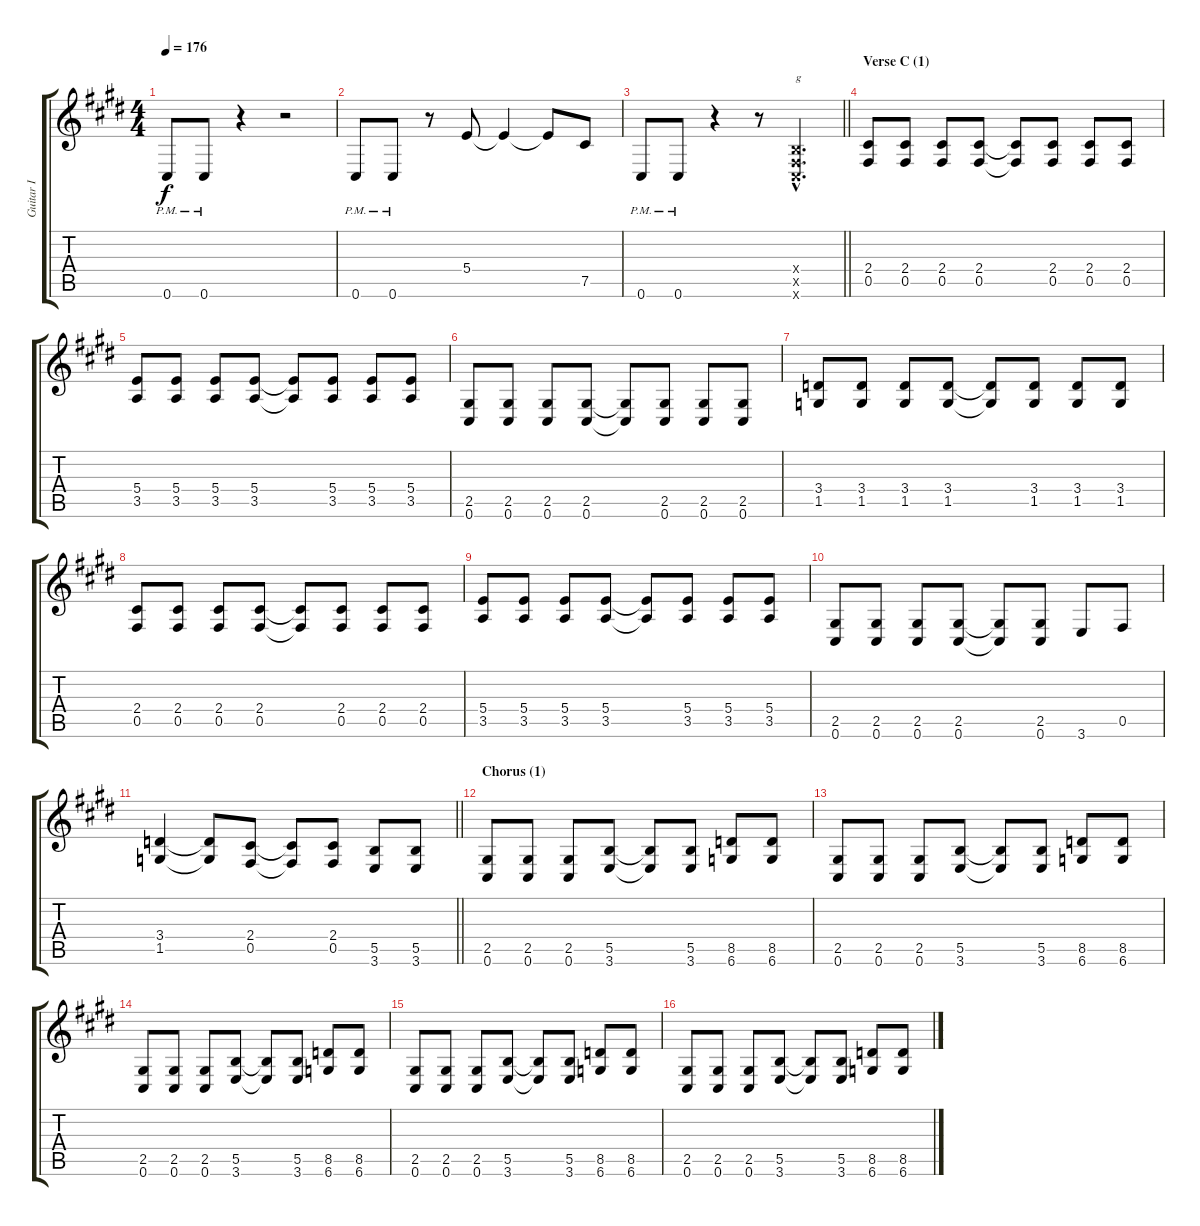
\track ("Guitar I" "Guitar I") {instrument distortionguitar}
\staff {score tabs}
\tuning (Db4 Ab3 E3 B2 Gb2 Db2) {hide}
\ts (4 4)
\tempo 176
\clef g2
\ks c#minor
0.6{pm}.8{dy f} 0.6{pm}.8 r.4 r.2 |
0.6{pm}.8 0.6{pm}.8 r.8 5.4.8 5.4{t}.4 5.4{t}.8 7.5.8 |
\barLineRight lightlight
0.6{pm}.8 0.6{pm}.8 r.4 r.8 (0.4{hac x} 0.5{hac x} 0.6{hac x}).4{d txt "g"} |
\section ("" "Verse C (1)")
(2.4 0.5).8 (2.4 0.5).8 (2.4 0.5).8 (2.4 0.5).8 (2.4{t} 0.5{t}).8 (2.4 0.5).8 (2.4 0.5).8 (2.4 0.5).8 |
(5.4 3.5).8 (5.4 3.5).8 (5.4 3.5).8 (5.4 3.5).8 (5.4{t} 3.5{t}).8 (5.4 3.5).8 (5.4 3.5).8 (5.4 3.5).8 |
(2.5 0.6).8 (2.5 0.6).8 (2.5 0.6).8 (2.5 0.6).8 (2.5{t} 0.6{t}).8 (2.5 0.6).8 (2.5 0.6).8 (2.5 0.6).8 |
(3.4 1.5).8 (3.4 1.5).8 (3.4 1.5).8 (3.4 1.5).8 (3.4{t} 1.5{t}).8 (3.4 1.5).8 (3.4 1.5).8 (3.4 1.5).8 |
(2.4 0.5).8 (2.4 0.5).8 (2.4 0.5).8 (2.4 0.5).8 (2.4{t} 0.5{t}).8 (2.4 0.5).8 (2.4 0.5).8 (2.4 0.5).8 |
(5.4 3.5).8 (5.4 3.5).8 (5.4 3.5).8 (5.4 3.5).8 (5.4{t} 3.5{t}).8 (5.4 3.5).8 (5.4 3.5).8 (5.4 3.5).8 |
(2.5 0.6).8 (2.5 0.6).8 (2.5 0.6).8 (2.5 0.6).8 (2.5{t} 0.6{t}).8 (2.5 0.6).8 3.6.8 0.5.8 |
\barLineRight lightlight
(3.4 1.5).4 (3.4{t} 1.5{t}).8 (2.4 0.5).8 (2.4{t} 0.5{t}).8 (2.4 0.5).8 (5.5 3.6).8 (5.5 3.6).8 |
\section ("" "Chorus (1)")
(2.5 0.6).8 (2.5 0.6).8 (2.5 0.6).8 (5.5 3.6).8 (5.5{t} 3.6{t}).8 (5.5 3.6).8 (8.5 6.6).8 (8.5 6.6).8 |
(2.5 0.6).8 (2.5 0.6).8 (2.5 0.6).8 (5.5 3.6).8 (5.5{t} 3.6{t}).8 (5.5 3.6).8 (8.5 6.6).8 (8.5 6.6).8 |
(2.5 0.6).8 (2.5 0.6).8 (2.5 0.6).8 (5.5 3.6).8 (5.5{t} 3.6{t}).8 (5.5 3.6).8 (8.5 6.6).8 (8.5 6.6).8 |
(2.5 0.6).8 (2.5 0.6).8 (2.5 0.6).8 (5.5 3.6).8 (5.5{t} 3.6{t}).8 (5.5 3.6).8 (8.5 6.6).8 (8.5 6.6).8 |
(2.5 0.6).8 (2.5 0.6).8 (2.5 0.6).8 (5.5 3.6).8 (5.5{t} 3.6{t}).8 (5.5 3.6).8 (8.5 6.6).8 (8.5 6.6).8
